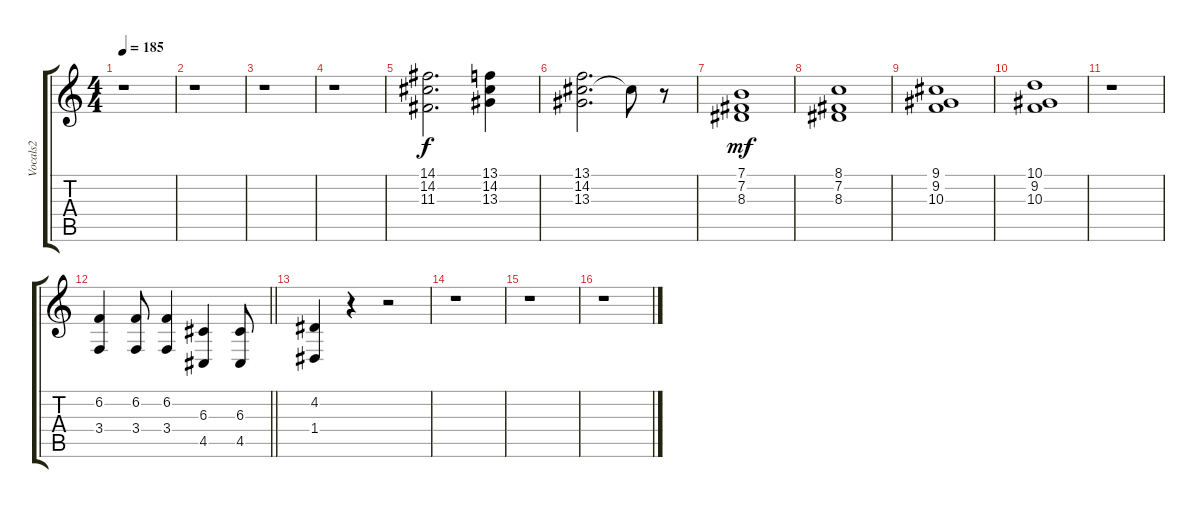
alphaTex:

\track ("Vocals2" "Vocals2") {instrument lead2sawtooth}
\staff {score tabs}
\tuning (E4 B3 G3 D3 A2 E2) {hide}
\ts (4 4)
\tempo 185
\clef g2
\ks c
r.1{dy f} |
r.1 |
r.1 |
r.1 |
(14.1 14.2 11.3).2{d instrument choiraahs} (13.1 14.2 13.3).4 |
(13.1 14.2 13.3).2{d} 14.2{t}.8 r.8 |
(7.1 7.2 8.3).1{dy mf} |
(8.1 7.2 8.3).1 |
(9.1 9.2 10.3).1 |
(10.1 9.2 10.3).1 |
r.1 |
\barLineRight lightlight
(6.2 3.4).4{instrument lead2sawtooth} (6.2 3.4).8 (6.2 3.4).4 (6.3 4.5).4 (6.3 4.5).8 |
\section ("" "")
(4.2 1.4).4 r.4 r.2 |
r.1 |
r.1 |
r.1
